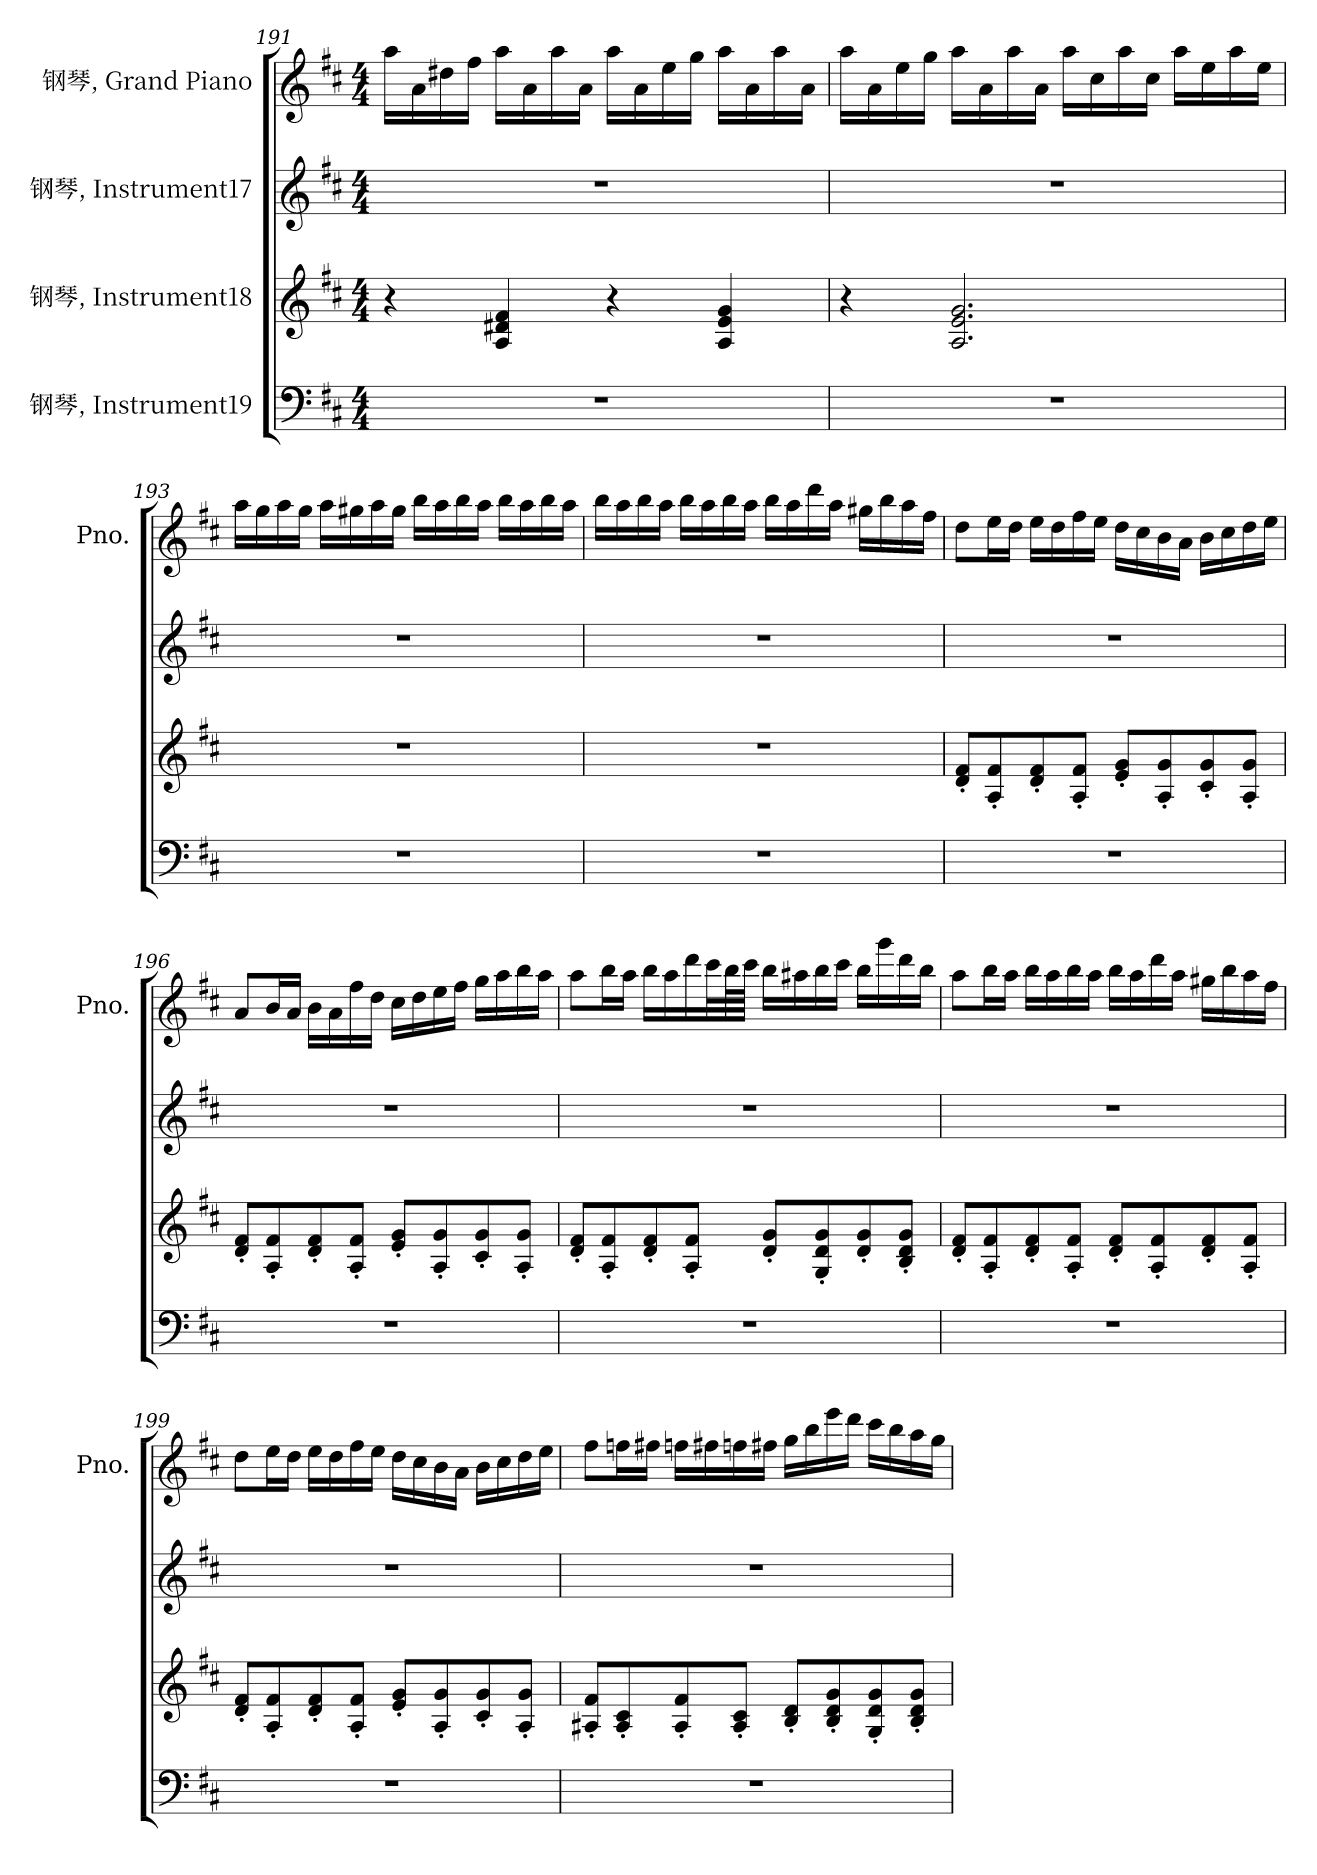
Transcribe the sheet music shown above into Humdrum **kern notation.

**kern	**kern	**kern	**kern
*part4	*part3	*part2	*part1
*staff4	*staff3	*staff2	*staff1
*I"钢琴, Instrument19	*I"钢琴, Instrument18	*I"钢琴, Instrument17	*I"钢琴, Grand Piano
*	*	*	*I'Pno.
!!LO:LB:g=z
*clefF4	*clefG2	*clefG2	*clefG2
*k[f#c#]	*k[f#c#]	*k[f#c#]	*k[f#c#]
*M4/4	*M4/4	*M4/4	*M4/4
=191	=191	=191	=191
1r	4r	1r	16aa\LL
.	.	.	16a\
.	.	.	16dd#X\
.	.	.	16ff#\JJ
.	4A/ 4d#X/ 4f#/	.	16aa\LL
.	.	.	16a\
.	.	.	16aa\
.	.	.	16a\JJ
.	4r	.	16aa\LL
.	.	.	16a\
.	.	.	16ee\
.	.	.	16gg\JJ
.	4A/ 4e/ 4g/	.	16aa\LL
.	.	.	16a\
.	.	.	16aa\
.	.	.	16a\JJ
=192	=192	=192	=192
1r	4r	1r	16aa\LL
.	.	.	16a\
.	.	.	16ee\
.	.	.	16gg\JJ
.	2.A/ 2.e/ 2.g/	.	16aa\LL
.	.	.	16a\
.	.	.	16aa\
.	.	.	16a\JJ
.	.	.	16aa\LL
.	.	.	16cc#\
.	.	.	16aa\
.	.	.	16cc#\JJ
.	.	.	16aa\LL
.	.	.	16ee\
.	.	.	16aa\
.	.	.	16ee\JJ
!!LO:LB:g=z
=193	=193	=193	=193
1r	1r	1r	16aa\LL
.	.	.	16gg\
.	.	.	16aa\
.	.	.	16gg\JJ
.	.	.	16aa\LL
.	.	.	16gg#X\
.	.	.	16aa\
.	.	.	16gg#\JJ
.	.	.	16bb\LL
.	.	.	16aa\
.	.	.	16bb\
.	.	.	16aa\JJ
.	.	.	16bb\LL
.	.	.	16aa\
.	.	.	16bb\
.	.	.	16aa\JJ
=194	=194	=194	=194
1r	1r	1r	16bb\LL
.	.	.	16aa\
.	.	.	16bb\
.	.	.	16aa\JJ
.	.	.	16bb\LL
.	.	.	16aa\
.	.	.	16bb\
.	.	.	16aa\JJ
.	.	.	16bb\LL
.	.	.	16aa\
.	.	.	16ddd\
.	.	.	16aa\JJ
.	.	.	16gg#X\LL
.	.	.	16bb\
.	.	.	16aa\
.	.	.	16ff#\JJ
!!LO:PB:g=z
=195	=195	=195	=195
*	*	*	*MM138
1r	8d/' 8f#/'L	1r	8dd\L
.	8A/' 8f#/'	.	16ee\L
.	.	.	16dd\JJ
.	8d/' 8f#/'	.	16ee\LL
.	.	.	16dd\
.	8A/' 8f#/'J	.	16ff#\
.	.	.	16ee\JJ
.	8e/' 8g/'L	.	16dd\LL
.	.	.	16cc#\
.	8A/' 8g/'	.	16b\
.	.	.	16a\JJ
.	8c#/' 8g/'	.	16b\LL
.	.	.	16cc#\
.	8A/' 8g/'J	.	16dd\
.	.	.	16ee\JJ
=196	=196	=196	=196
1r	8d/' 8f#/'L	1r	8a/L
.	8A/' 8f#/'	.	16b/L
.	.	.	16a/JJ
.	8d/' 8f#/'	.	16b\LL
.	.	.	16a\
.	8A/' 8f#/'J	.	16ff#\
.	.	.	16dd\JJ
.	8e/' 8g/'L	.	16cc#\LL
.	.	.	16dd\
.	8A/' 8g/'	.	16ee\
.	.	.	16ff#\JJ
.	8c#/' 8g/'	.	16gg\LL
.	.	.	16aa\
.	8A/' 8g/'J	.	16bb\
.	.	.	16aa\JJ
!!LO:LB:g=z
=197	=197	=197	=197
1r	8d/' 8f#/'L	1r	8aa\L
.	8A/' 8f#/'	.	16bb\L
.	.	.	16aa\JJ
.	8d/' 8f#/'	.	16bb\LL
.	.	.	16aa\
.	8A/' 8f#/'J	.	16ddd\
.	.	.	32ccc#\L
.	.	.	64bb\L
.	.	.	64ccc#\JJJJ
.	8d/' 8g/'L	.	16bb\LL
.	.	.	16aa#X\
.	8G/' 8d/' 8g/'	.	16bb\
.	.	.	16ccc#\JJ
.	8d/' 8g/'	.	16bb\LL
.	.	.	16ggg\
.	8B/' 8d/' 8g/'J	.	16ddd\
.	.	.	16bb\JJ
!!LO:LB:g=z
=198	=198	=198	=198
1r	8d/' 8f#/'L	1r	8aa\L
.	8A/' 8f#/'	.	16bb\L
.	.	.	16aa\JJ
.	8d/' 8f#/'	.	16bb\LL
.	.	.	16aa\
.	8A/' 8f#/'J	.	16bb\
.	.	.	16aa\JJ
.	8d/' 8f#/'L	.	16bb\LL
.	.	.	16aa\
.	8A/' 8f#/'	.	16ddd\
.	.	.	16aa\JJ
.	8d/' 8f#/'	.	16gg#X\LL
.	.	.	16bb\
.	8A/' 8f#/'J	.	16aa\
.	.	.	16ff#\JJ
=199	=199	=199	=199
1r	8d/' 8f#/'L	1r	8dd\L
.	8A/' 8f#/'	.	16ee\L
.	.	.	16dd\JJ
.	8d/' 8f#/'	.	16ee\LL
.	.	.	16dd\
.	8A/' 8f#/'J	.	16ff#\
.	.	.	16ee\JJ
.	8e/' 8g/'L	.	16dd\LL
.	.	.	16cc#\
.	8A/' 8g/'	.	16b\
.	.	.	16a\JJ
.	8c#/' 8g/'	.	16b\LL
.	.	.	16cc#\
.	8A/' 8g/'J	.	16dd\
.	.	.	16ee\JJ
!!LO:PB:g=z
=200	=200	=200	=200
1r	8A#X/' 8f#/'L	1r	8ff#\L
.	8A#/' 8c#/'	.	16ffn\L
.	.	.	16ff#X\JJ
.	8A#/' 8f#/'	.	16ffn\LL
.	.	.	16ff#X\
.	8A#/' 8c#/'J	.	16ffn\
.	.	.	16ff#X\JJ
.	8B/' 8d/'L	.	16gg\LL
.	.	.	16bb\
.	8B/' 8d/' 8g/'	.	16eee\
.	.	.	16ddd\JJ
.	8G/' 8d/' 8g/'	.	16ccc#\LL
.	.	.	16bb\
.	8B/' 8d/' 8g/'J	.	16aa\
.	.	.	16gg\JJ
=	=	=	=
*-	*-	*-	*-
